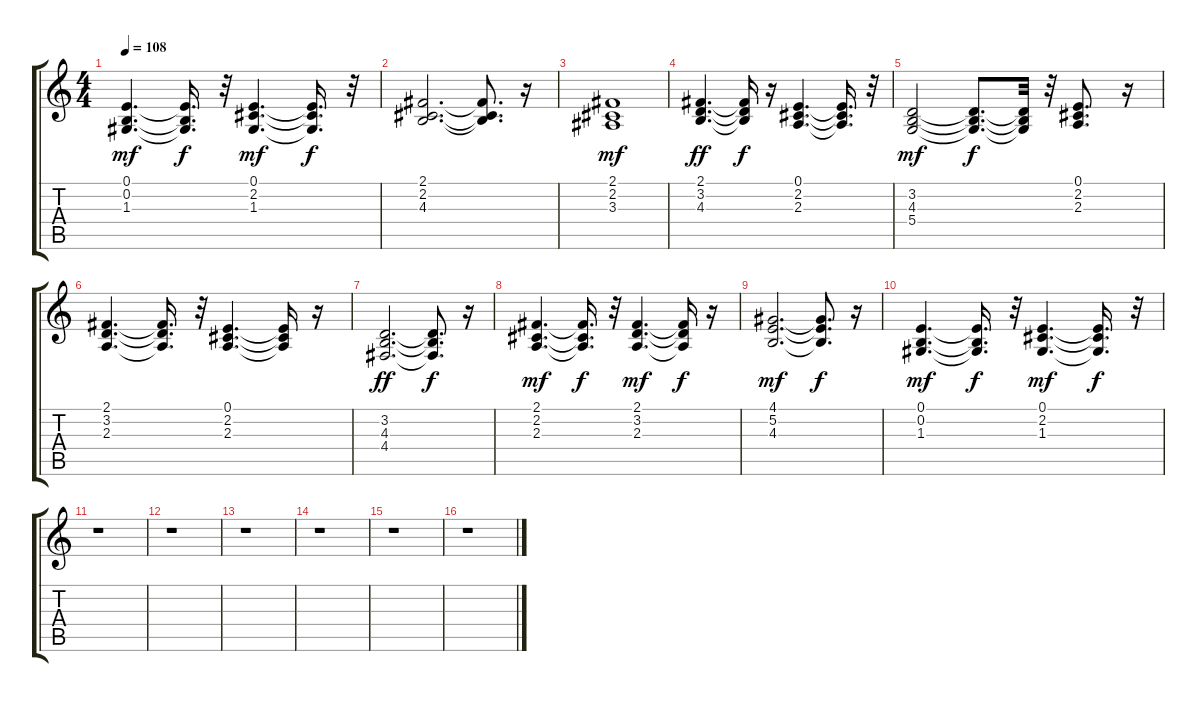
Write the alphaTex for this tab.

\track "" {instrument electricgrandpiano}
\staff {score tabs}
\tuning (E4 B3 G3 D3 A2 E2) {hide}
\ts (4 4)
\tempo 108
\clef g2
\ks c
(0.1 0.2 1.3).4{d dy mf} (0.1{t} 0.2{t} 1.3{t}).16{d dy f} r.32 (0.1 2.2 1.3).4{d dy mf} (0.1{t} 2.2{t} 1.3{t}).16{d dy f} r.32 |
(2.1 2.2 4.3).2{d} (2.1{t} 2.2{t} 4.3{t}).8{d} r.16 |
(2.1 2.2 3.3).1{dy mf} |
(2.1 3.2 4.3).4{d dy ff} (2.1{t} 3.2{t} 4.3{t}).16{dy f} r.16 (0.1 2.2 2.3).4{d} (0.1{t} 2.2{t} 2.3{t}).16{d} r.32 |
(3.2 4.3 5.4).2{dy mf} (3.2{t} 4.3{t} 5.4{t}).8{d dy f} (3.2{t} 4.3{t} 5.4{t}).32 r.32 (0.1 2.2 2.3).8{d} r.16 |
(2.1 3.2 2.3).4{d} (2.1{t} 3.2{t} 2.3{t}).16{d} r.32 (0.1 2.2 2.3).4{d} (0.1{t} 2.2{t} 2.3{t}).16 r.16 |
(3.2 4.3 4.4).2{d dy ff} (3.2{t} 4.3{t} 4.4{t}).8{d dy f} r.16 |
(2.1 2.2 2.3).4{d dy mf} (2.1{t} 2.2{t} 2.3{t}).16{d dy f} r.32 (2.1 3.2 2.3).4{d dy mf} (2.1{t} 3.2{t} 2.3{t}).16{dy f} r.16 |
(4.1 5.2 4.3).2{d dy mf} (4.1{t} 5.2{t} 4.3{t}).8{d dy f} r.16 |
(0.1 0.2 1.3).4{d dy mf} (0.1{t} 0.2{t} 1.3{t}).16{d dy f} r.32 (0.1 2.2 1.3).4{d dy mf} (0.1{t} 2.2{t} 1.3{t}).16{d dy f} r.32 |
r.1 |
r.1 |
r.1 |
r.1 |
r.1 |
r.1
